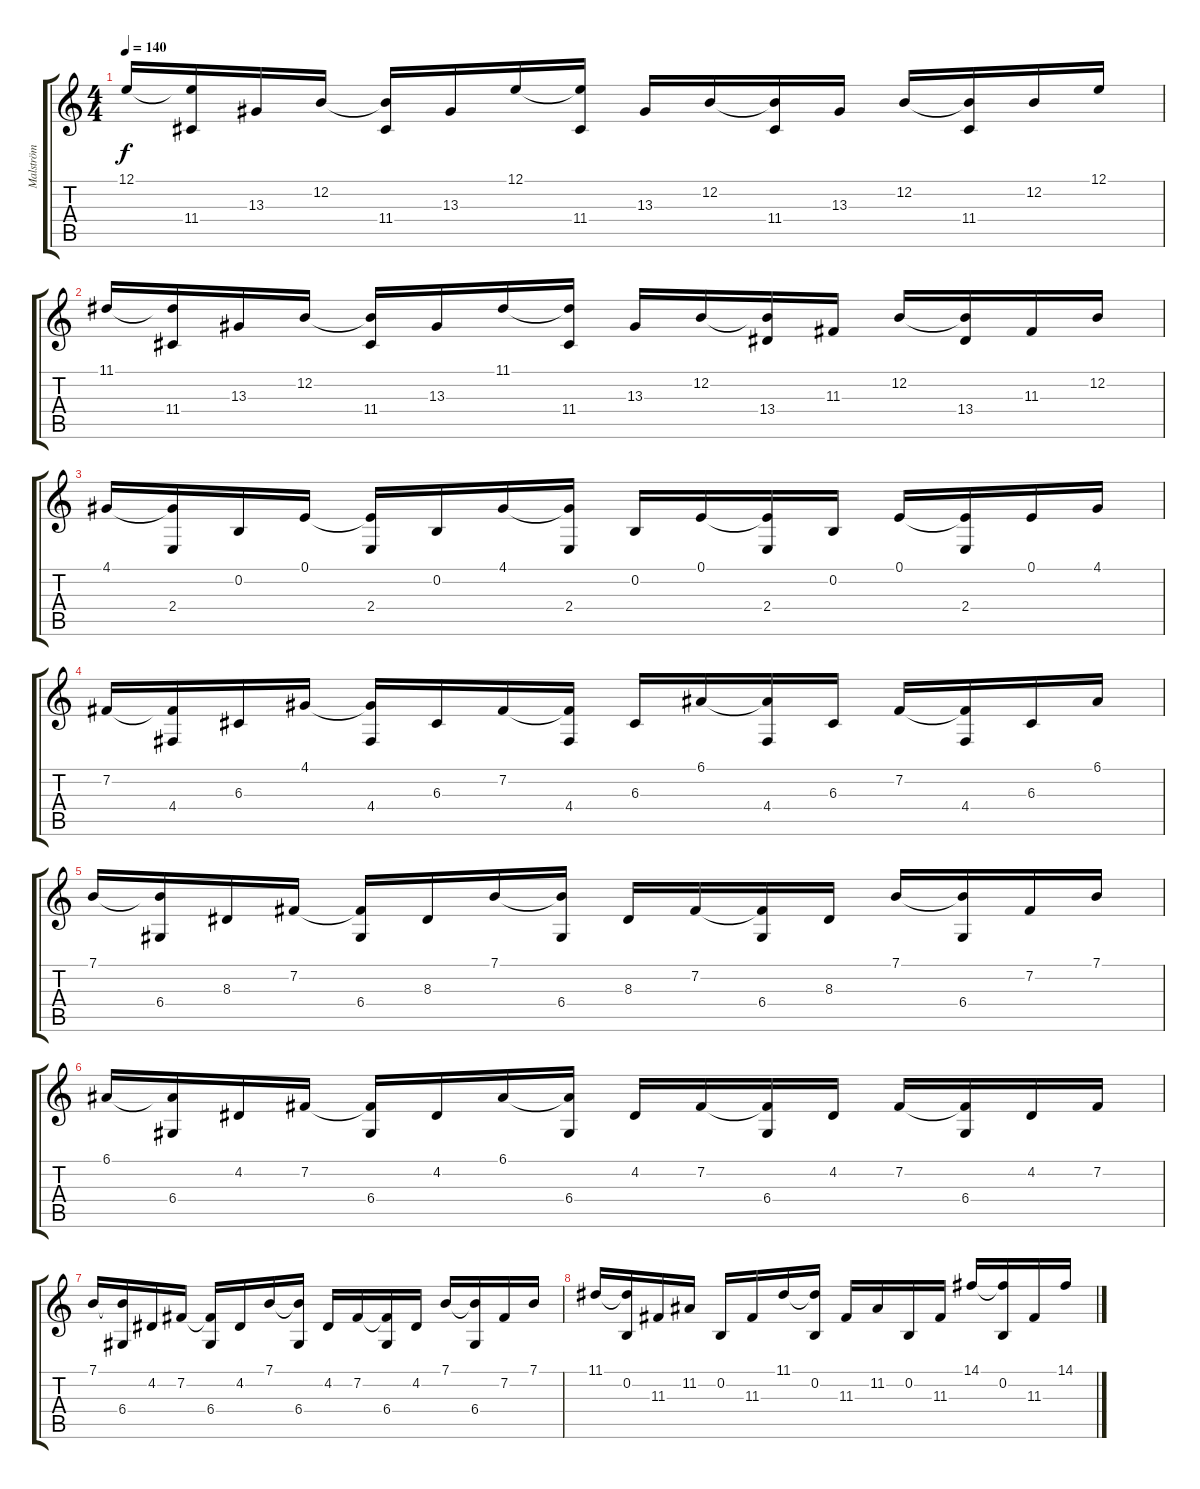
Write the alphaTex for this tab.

\track ("Malström" "Malström") {instrument lead8bassandlead}
\staff {score tabs}
\tuning (E4 B3 G3 D3 A2 E2) {hide}
\ts (4 4)
\tempo 140
\clef g2
\ks c
12.1.16{dy f volume 5} (12.1{t} 11.4).16 13.3.16 12.2.16 (12.2{t} 11.4).16 13.3.16 12.1.16 (12.1{t} 11.4).16 13.3.16 12.2.16 (12.2{t} 11.4).16 13.3.16 12.2.16 (12.2{t} 11.4).16 12.2.16 12.1.16 |
11.1.16 (11.1{t} 11.4).16 13.3.16 12.2.16 (12.2{t} 11.4).16 13.3.16 11.1.16 (11.1{t} 11.4).16 13.3.16 12.2.16 (12.2{t} 13.4).16 11.3.16 12.2.16 (12.2{t} 13.4).16 11.3.16 12.2.16 |
4.1.16 (4.1{t} 2.4).16 0.2.16 0.1.16 (0.1{t} 2.4).16 0.2.16 4.1.16 (4.1{t} 2.4).16 0.2.16 0.1.16 (0.1{t} 2.4).16 0.2.16 0.1.16 (0.1{t} 2.4).16 0.1.16 4.1.16 |
7.2.16 (7.2{t} 4.4).16 6.3.16 4.1.16 (4.1{t} 4.4).16 6.3.16 7.2.16 (7.2{t} 4.4).16 6.3.16 6.1.16 (6.1{t} 4.4).16 6.3.16 7.2.16 (7.2{t} 4.4).16 6.3.16 6.1.16 |
7.1.16{volume 2} (7.1{t} 6.4).16 8.3.16 7.2.16 (7.2{t} 6.4).16 8.3.16 7.1.16 (7.1{t} 6.4).16 8.3.16 7.2.16 (7.2{t} 6.4).16 8.3.16 7.1.16 (7.1{t} 6.4).16 7.2.16 7.1.16 |
6.1.16 (6.1{t} 6.4).16 4.2.16 7.2.16 (7.2{t} 6.4).16 4.2.16 6.1.16 (6.1{t} 6.4).16 4.2.16 7.2.16 (7.2{t} 6.4).16 4.2.16 7.2.16 (7.2{t} 6.4).16 4.2.16 7.2.16 |
7.1.16 (7.1{t} 6.4).16 4.2.16 7.2.16 (7.2{t} 6.4).16 4.2.16 7.1.16 (7.1{t} 6.4).16 4.2.16 7.2.16 (7.2{t} 6.4).16 4.2.16 7.1.16 (7.1{t} 6.4).16 7.2.16 7.1.16 |
11.1.16 (11.1{t} 0.2).16 11.3.16 11.2.16 0.2.16 11.3.16 11.1.16 (11.1{t} 0.2).16 11.3.16 11.2.16 0.2.16 11.3.16 14.1.16 (14.1{t} 0.2).16 11.3.16 14.1.16
